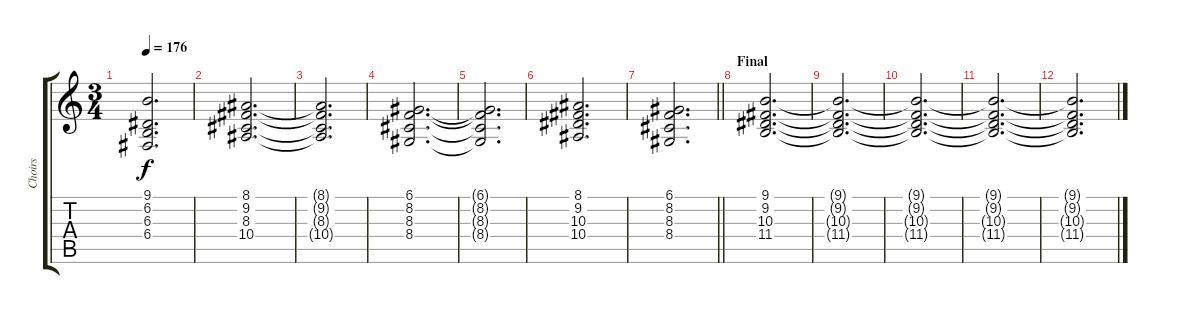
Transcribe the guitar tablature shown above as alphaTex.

\track ("Choirs" "Choirs") {instrument choiraahs}
\staff {score tabs}
\tuning (D4 A3 F3 C3 G2 D2) {hide}
\ts (3 4)
\tempo 176
\clef g2
\ks c
(9.1{t} 6.2{t} 6.3{t} 6.4{t}).2{d dy f} |
(8.1 9.2 8.3 10.4).2{d} |
(8.1{t} 9.2{t} 8.3{t} 10.4{t}).2{d} |
(6.1 8.2 8.3 8.4).2{d} |
(6.1{t} 8.2{t} 8.3{t} 8.4{t}).2{d} |
(8.1 9.2 10.3 10.4).2{d} |
\barLineRight lightlight
(6.1 8.2 8.3 8.4).2{d} |
\section ("" "Final")
(9.1 9.2 10.3 11.4).2{d volume 0} |
(9.1{t} 9.2{t} 10.3{t} 11.4{t}).2{d} |
(9.1{t} 9.2{t} 10.3{t} 11.4{t}).2{d} |
(9.1{t} 9.2{t} 10.3{t} 11.4{t}).2{d} |
(9.1{t} 9.2{t} 10.3{t} 11.4{t}).2{d}
